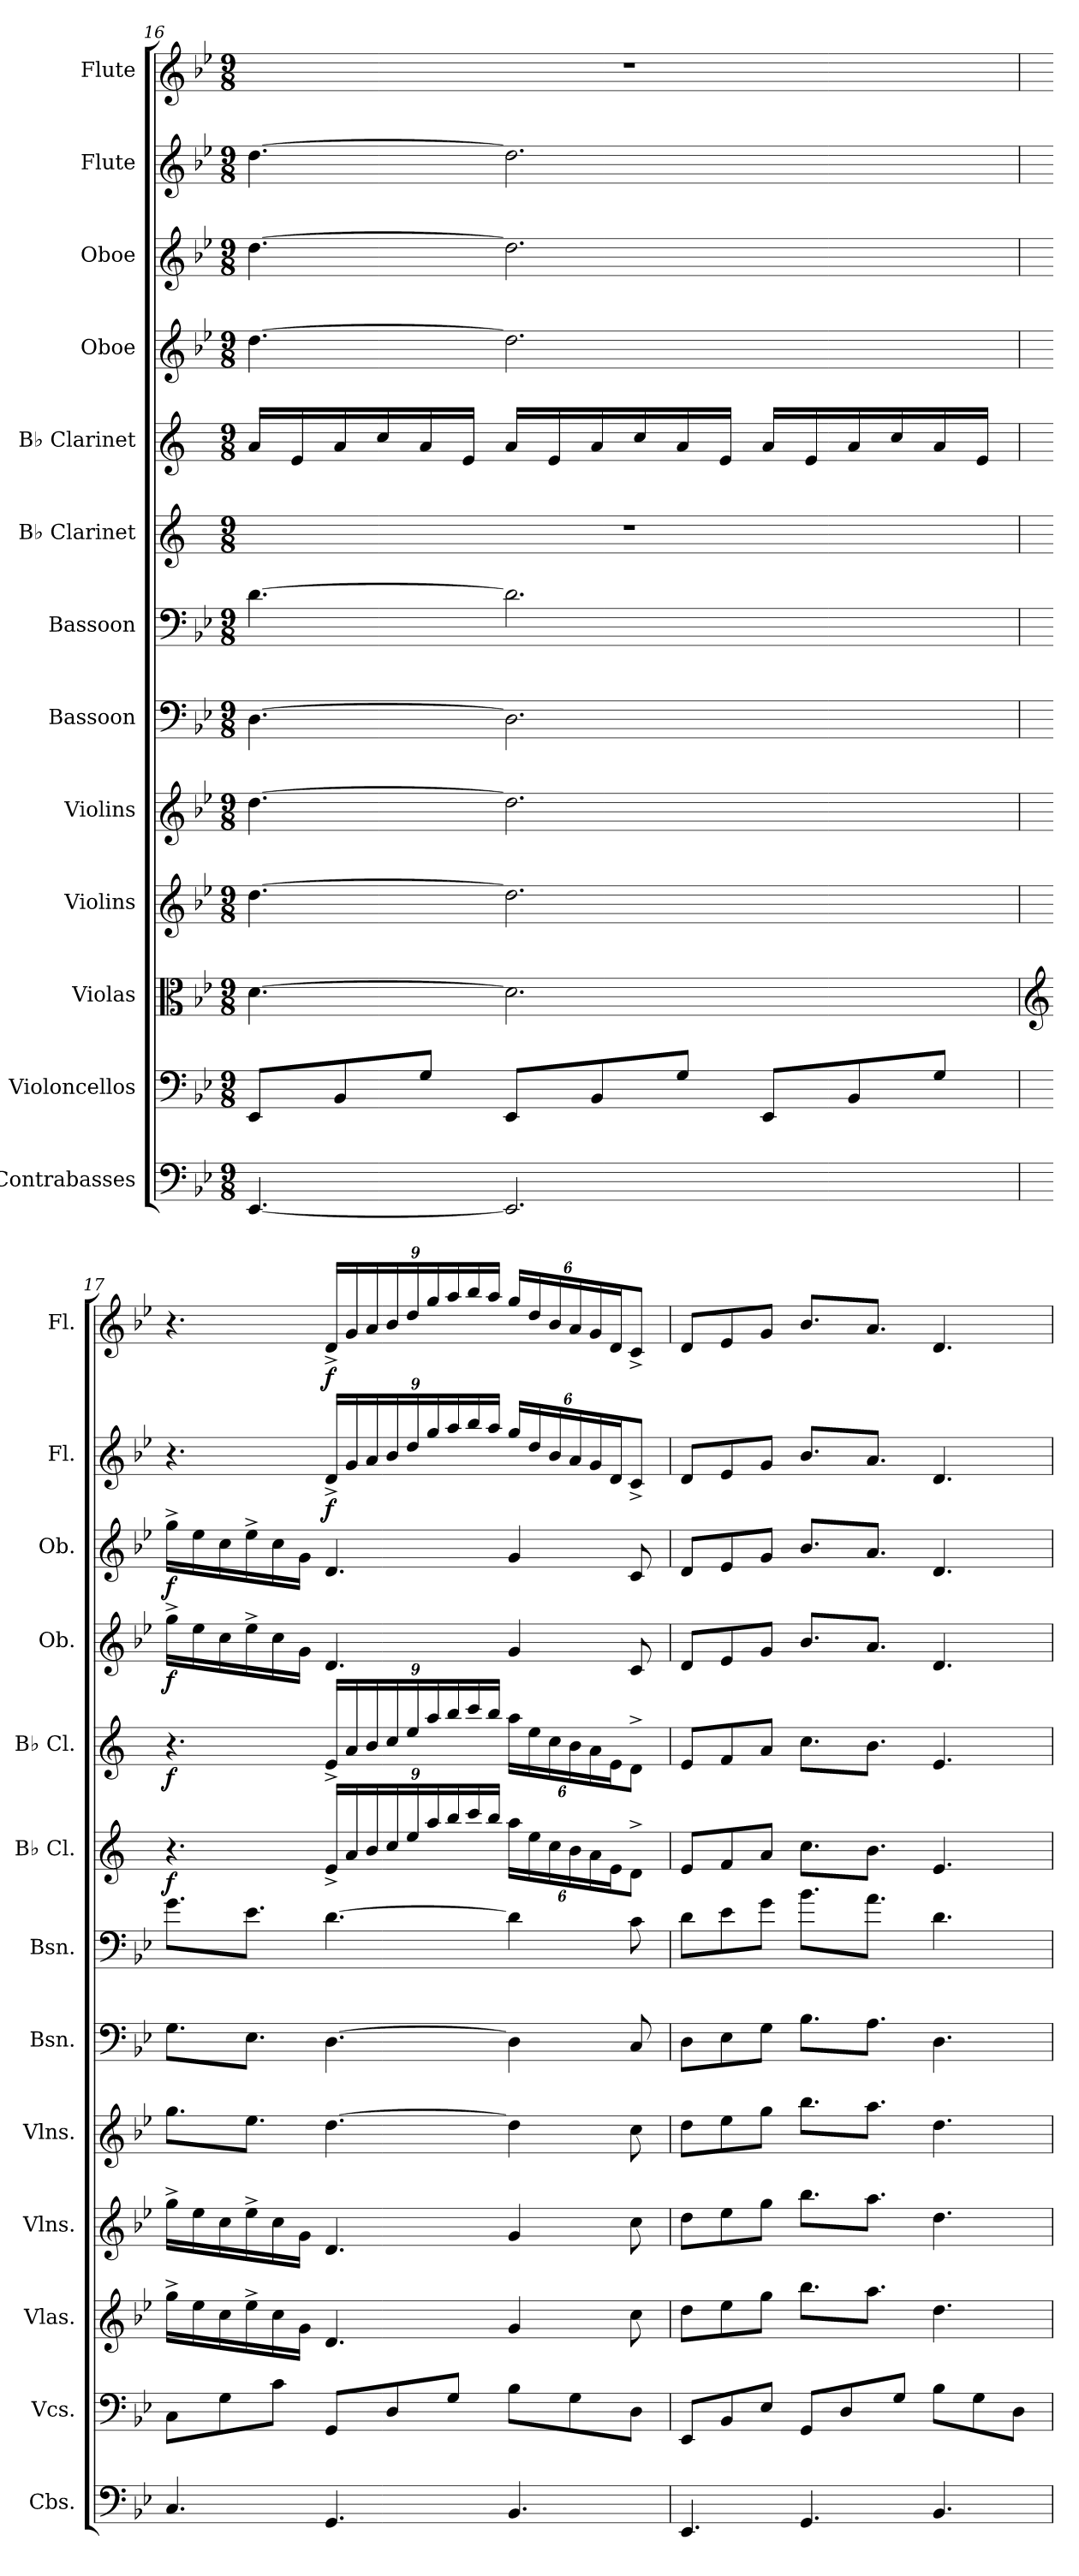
**kern	**kern	**kern	**kern	**kern	**kern	**kern	**kern	**dynam	**kern	**dynam	**kern	**dynam	**kern	**dynam	**kern	**dynam	**kern	**dynam
*part13	*part12	*part11	*part10	*part9	*part8	*part7	*part6	*part6	*part5	*part5	*part4	*part4	*part3	*part3	*part2	*part2	*part1	*part1
*staff13	*staff12	*staff11	*staff10	*staff9	*staff8	*staff7	*staff6	*staff6	*staff5	*staff5	*staff4	*staff4	*staff3	*staff3	*staff2	*staff2	*staff1	*staff1
*I"Contrabasses	*I"Violoncellos	*I"Violas	*I"Violins	*I"Violins	*I"Bassoon	*I"Bassoon	*I"B♭ Clarinet	*	*I"B♭ Clarinet	*	*I"Oboe	*	*I"Oboe	*	*I"Flute	*	*I"Flute	*
*I'Cbs.	*I'Vcs.	*I'Vlas.	*I'Vlns.	*I'Vlns.	*I'Bsn.	*I'Bsn.	*I'B♭ Cl.	*	*I'B♭ Cl.	*	*I'Ob.	*	*I'Ob.	*	*I'Fl.	*	*I'Fl.	*
!!LO:PB:g=z
*clefF4	*clefF4	*clefC3	*clefG2	*clefG2	*clefF4	*clefF4	*clefG2	*	*clefG2	*	*clefG2	*	*clefG2	*	*clefG2	*	*clefG2	*
*ITrd7c12	*	*	*	*	*	*	*ITrd1c2	*	*ITrd1c2	*	*	*	*	*	*	*	*	*
*k[b-e-]	*k[b-e-]	*k[b-e-]	*k[b-e-]	*k[b-e-]	*k[b-e-]	*k[b-e-]	*k[b-e-]	*	*k[b-e-]	*	*k[b-e-]	*	*k[b-e-]	*	*k[b-e-]	*	*k[b-e-]	*
*M9/8	*M9/8	*M9/8	*M9/8	*M9/8	*M9/8	*M9/8	*M9/8	*	*M9/8	*	*M9/8	*	*M9/8	*	*M9/8	*	*M9/8	*
=16	=16	=16	=16	=16	=16	=16	=16	=16	=16	=16	=16	=16	=16	=16	=16	=16	=16	=16
[4.EEE-/	8EE-/L	[4.d\	[4.dd\	[4.dd\	[4.D\	[4.d\	8%9r	.	16g/LL	.	[4.dd\	.	[4.dd\	.	[4.dd\	.	8%9r	.
.	.	.	.	.	.	.	.	.	16d/	.	.	.	.	.	.	.	.	.
.	8BB-/	.	.	.	.	.	.	.	16g/	.	.	.	.	.	.	.	.	.
.	.	.	.	.	.	.	.	.	16b-/	.	.	.	.	.	.	.	.	.
.	8G/J	.	.	.	.	.	.	.	16g/	.	.	.	.	.	.	.	.	.
.	.	.	.	.	.	.	.	.	16d/JJ	.	.	.	.	.	.	.	.	.
2.EEE-/]	8EE-/L	2.d\]	2.dd\]	2.dd\]	2.D\]	2.d\]	.	.	16g/LL	.	2.dd\]	.	2.dd\]	.	2.dd\]	.	.	.
.	.	.	.	.	.	.	.	.	16d/	.	.	.	.	.	.	.	.	.
.	8BB-/	.	.	.	.	.	.	.	16g/	.	.	.	.	.	.	.	.	.
.	.	.	.	.	.	.	.	.	16b-/	.	.	.	.	.	.	.	.	.
.	8G/J	.	.	.	.	.	.	.	16g/	.	.	.	.	.	.	.	.	.
.	.	.	.	.	.	.	.	.	16d/JJ	.	.	.	.	.	.	.	.	.
.	8EE-/L	.	.	.	.	.	.	.	16g/LL	.	.	.	.	.	.	.	.	.
.	.	.	.	.	.	.	.	.	16d/	.	.	.	.	.	.	.	.	.
.	8BB-/	.	.	.	.	.	.	.	16g/	.	.	.	.	.	.	.	.	.
.	.	.	.	.	.	.	.	.	16b-/	.	.	.	.	.	.	.	.	.
.	8G/J	.	.	.	.	.	.	.	16g/	.	.	.	.	.	.	.	.	.
.	.	.	.	.	.	.	.	.	16d/JJ	.	.	.	.	.	.	.	.	.
=17	=17	=17	=17	=17	=17	=17	=17	=17	=17	=17	=17	=17	=17	=17	=17	=17	=17	=17
*	*	*clefG2	*	*	*	*	*	*	*	*	*	*	*	*	*	*	*	*
!	!	!	!	!	!	!	!	!LO:DY:b	!	!LO:DY:b	!	!LO:DY:b	!	!LO:DY:b	!	!	!	!
4.CC/	8C\L	16gg^\LL	16gg^\LL	8.gg\L	8.G\L	8.g\L	4.r	f	4.r	f	16gg^\LL	f	16gg^\LL	f	4.r	.	4.r	.
.	.	16ee-\	16ee-\	.	.	.	.	.	.	.	16ee-\	.	16ee-\	.	.	.	.	.
.	8G\	16cc\	16cc\	.	.	.	.	.	.	.	16cc\	.	16cc\	.	.	.	.	.
.	.	16ee-^\	16ee-^\	8.ee-\J	8.E-\J	8.e-\J	.	.	.	.	16ee-^\	.	16ee-^\	.	.	.	.	.
.	8c\J	16cc\	16cc\	.	.	.	.	.	.	.	16cc\	.	16cc\	.	.	.	.	.
.	.	16g\JJ	16g\JJ	.	.	.	.	.	.	.	16g\JJ	.	16g\JJ	.	.	.	.	.
*	*	*	*	*	*	*	*Xbrackettup	*	*Xbrackettup	*	*	*	*	*	*Xbrackettup	*	*Xbrackettup	*
!	!	!	!	!	!	!	!	!	!	!	!	!	!	!	!	!LO:DY:b	!	!LO:DY:b
4.GGG/	8GG/L	4.d/	4.d/	[4.dd\	[4.D\	[4.d\	24d^/LL	.	24d^/LL	.	4.d/	.	4.d/	.	24d^/LL	f	24d^/LL	f
.	.	.	.	.	.	.	24g/	.	24g/	.	.	.	.	.	24g/	.	24g/	.
.	.	.	.	.	.	.	24a/	.	24a/	.	.	.	.	.	24a/	.	24a/	.
.	8D/	.	.	.	.	.	24b-/	.	24b-/	.	.	.	.	.	24b-/	.	24b-/	.
.	.	.	.	.	.	.	24dd/	.	24dd/	.	.	.	.	.	24dd/	.	24dd/	.
.	.	.	.	.	.	.	24gg/	.	24gg/	.	.	.	.	.	24gg/	.	24gg/	.
.	8G/J	.	.	.	.	.	24aa/	.	24aa/	.	.	.	.	.	24aa/	.	24aa/	.
.	.	.	.	.	.	.	24bb-/	.	24bb-/	.	.	.	.	.	24bb-/	.	24bb-/	.
.	.	.	.	.	.	.	24aa/JJ	.	24aa/JJ	.	.	.	.	.	24aa/JJ	.	24aa/JJ	.
4.BBB-/	8B-\L	4g/	4g/	4dd\]	4D\]	4d\]	24gg\LL	.	24gg\LL	.	4g/	.	4g/	.	24gg/LL	.	24gg/LL	.
.	.	.	.	.	.	.	24dd\	.	24dd\	.	.	.	.	.	24dd/	.	24dd/	.
.	.	.	.	.	.	.	24b-\	.	24b-\	.	.	.	.	.	24b-/	.	24b-/	.
.	8G\	.	.	.	.	.	24a\	.	24a\	.	.	.	.	.	24a/	.	24a/	.
.	.	.	.	.	.	.	24g\	.	24g\	.	.	.	.	.	24g/	.	24g/	.
.	.	.	.	.	.	.	24d\J	.	24d\J	.	.	.	.	.	24d/J	.	24d/J	.
.	8D\J	8cc\	8cc\	8cc\	8C/	8c\	8c^\J	.	8c^\J	.	8c/	.	8c/	.	8c^/J	.	8c^/J	.
=18	=18	=18	=18	=18	=18	=18	=18	=18	=18	=18	=18	=18	=18	=18	=18	=18	=18	=18
4.EEE-/	8EE-/L	8dd\L	8dd\L	8dd\L	8D\L	8d\L	8d/L	.	8d/L	.	8d/L	.	8d/L	.	8d/L	.	8d/L	.
.	8BB-/	8ee-\	8ee-\	8ee-\	8E-\	8e-\	8e-/	.	8e-/	.	8e-/	.	8e-/	.	8e-/	.	8e-/	.
.	8E-/J	8gg\J	8gg\J	8gg\J	8G\J	8g\J	8g/J	.	8g/J	.	8g/J	.	8g/J	.	8g/J	.	8g/J	.
4.GGG/	8GG/L	8.bb-\L	8.bb-\L	8.bb-\L	8.B-\L	8.b-\L	8.b-\L	.	8.b-\L	.	8.b-/L	.	8.b-/L	.	8.b-/L	.	8.b-/L	.
.	8D/	.	.	.	.	.	.	.	.	.	.	.	.	.	.	.	.	.
.	.	8.aa\J	8.aa\J	8.aa\J	8.A\J	8.a\J	8.a\J	.	8.a\J	.	8.a/J	.	8.a/J	.	8.a/J	.	8.a/J	.
.	8G/J	.	.	.	.	.	.	.	.	.	.	.	.	.	.	.	.	.
4.BBB-/	8B-\L	4.dd\	4.dd\	4.dd\	4.D\	4.d\	4.d/	.	4.d/	.	4.d/	.	4.d/	.	4.d/	.	4.d/	.
.	8G\	.	.	.	.	.	.	.	.	.	.	.	.	.	.	.	.	.
.	8D\J	.	.	.	.	.	.	.	.	.	.	.	.	.	.	.	.	.
=	=	=	=	=	=	=	=	=	=	=	=	=	=	=	=	=	=	=
*-	*-	*-	*-	*-	*-	*-	*-	*-	*-	*-	*-	*-	*-	*-	*-	*-	*-	*-
